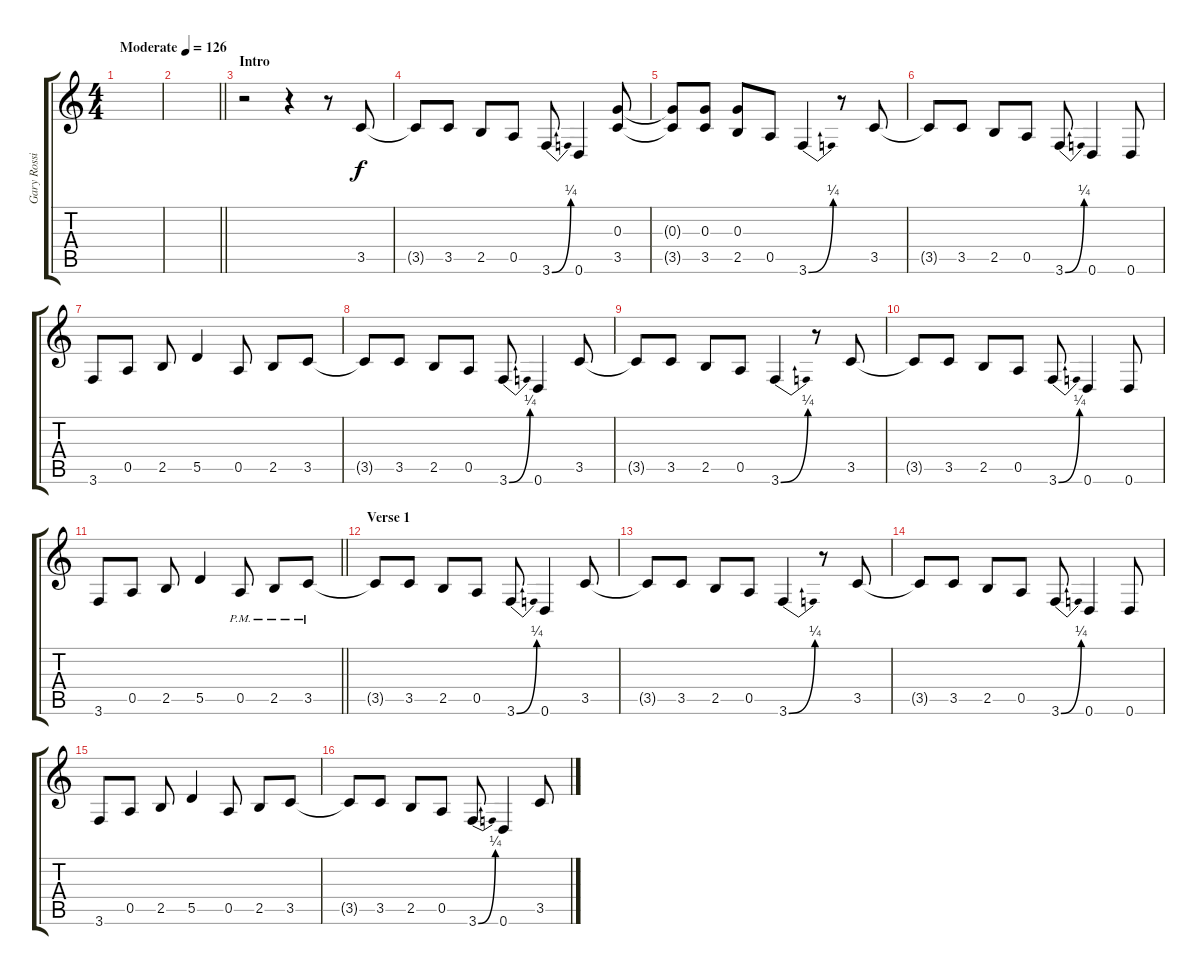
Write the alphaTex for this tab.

\track ("Gary Rossington - Rhythm Guitar" "Gary Rossi") {instrument overdrivenguitar}
\staff {score tabs}
\tuning (E4 B3 G3 D3 A2 D2) {hide}
\ts (4 4)
\tempo (126 "Moderate")
\clef g2
\ks c
|
\barLineRight lightlight
|
\section ("" "Intro")
r.2 r.4 r.8 3.5.8 |
3.5{t}.8 3.5.8 2.5.8 0.5.8 3.6{be (bend 0 0 60 1)}.8 0.6.4 (0.3 3.5).8 |
(0.3{t} 3.5{t}).8 (0.3 3.5).8 (0.3 2.5).8 0.5.8 3.6{be (bend 0 0 60 1)}.4 r.8 3.5.8 |
3.5{t}.8 3.5.8 2.5.8 0.5.8 3.6{be (bend 0 0 60 1)}.8 0.6.4 0.6.8 |
3.6.8 0.5.8 2.5.8 5.5.4 0.5.8 2.5.8 3.5.8 |
3.5{t}.8 3.5.8 2.5.8 0.5.8 3.6{be (bend 0 0 60 1)}.8 0.6.4 3.5.8 |
3.5{t}.8 3.5.8 2.5.8 0.5.8 3.6{be (bend 0 0 60 1)}.4 r.8 3.5.8 |
3.5{t}.8 3.5.8 2.5.8 0.5.8 3.6{be (bend 0 0 60 1)}.8 0.6.4 0.6.8 |
\barLineRight lightlight
3.6.8 0.5.8 2.5.8 5.5.4 0.5{pm}.8 2.5{pm}.8 3.5{pm}.8 |
\section ("" "Verse 1")
3.5{t}.8 3.5.8 2.5.8 0.5.8 3.6{be (bend 0 0 60 1)}.8 0.6.4 3.5.8 |
3.5{t}.8 3.5.8 2.5.8 0.5.8 3.6{be (bend 0 0 60 1)}.4 r.8 3.5.8 |
3.5{t}.8 3.5.8 2.5.8 0.5.8 3.6{be (bend 0 0 60 1)}.8 0.6.4 0.6.8 |
3.6.8 0.5.8 2.5.8 5.5.4 0.5.8 2.5.8 3.5.8 |
3.5{t}.8 3.5.8 2.5.8 0.5.8 3.6{be (bend 0 0 60 1)}.8 0.6.4 3.5.8
